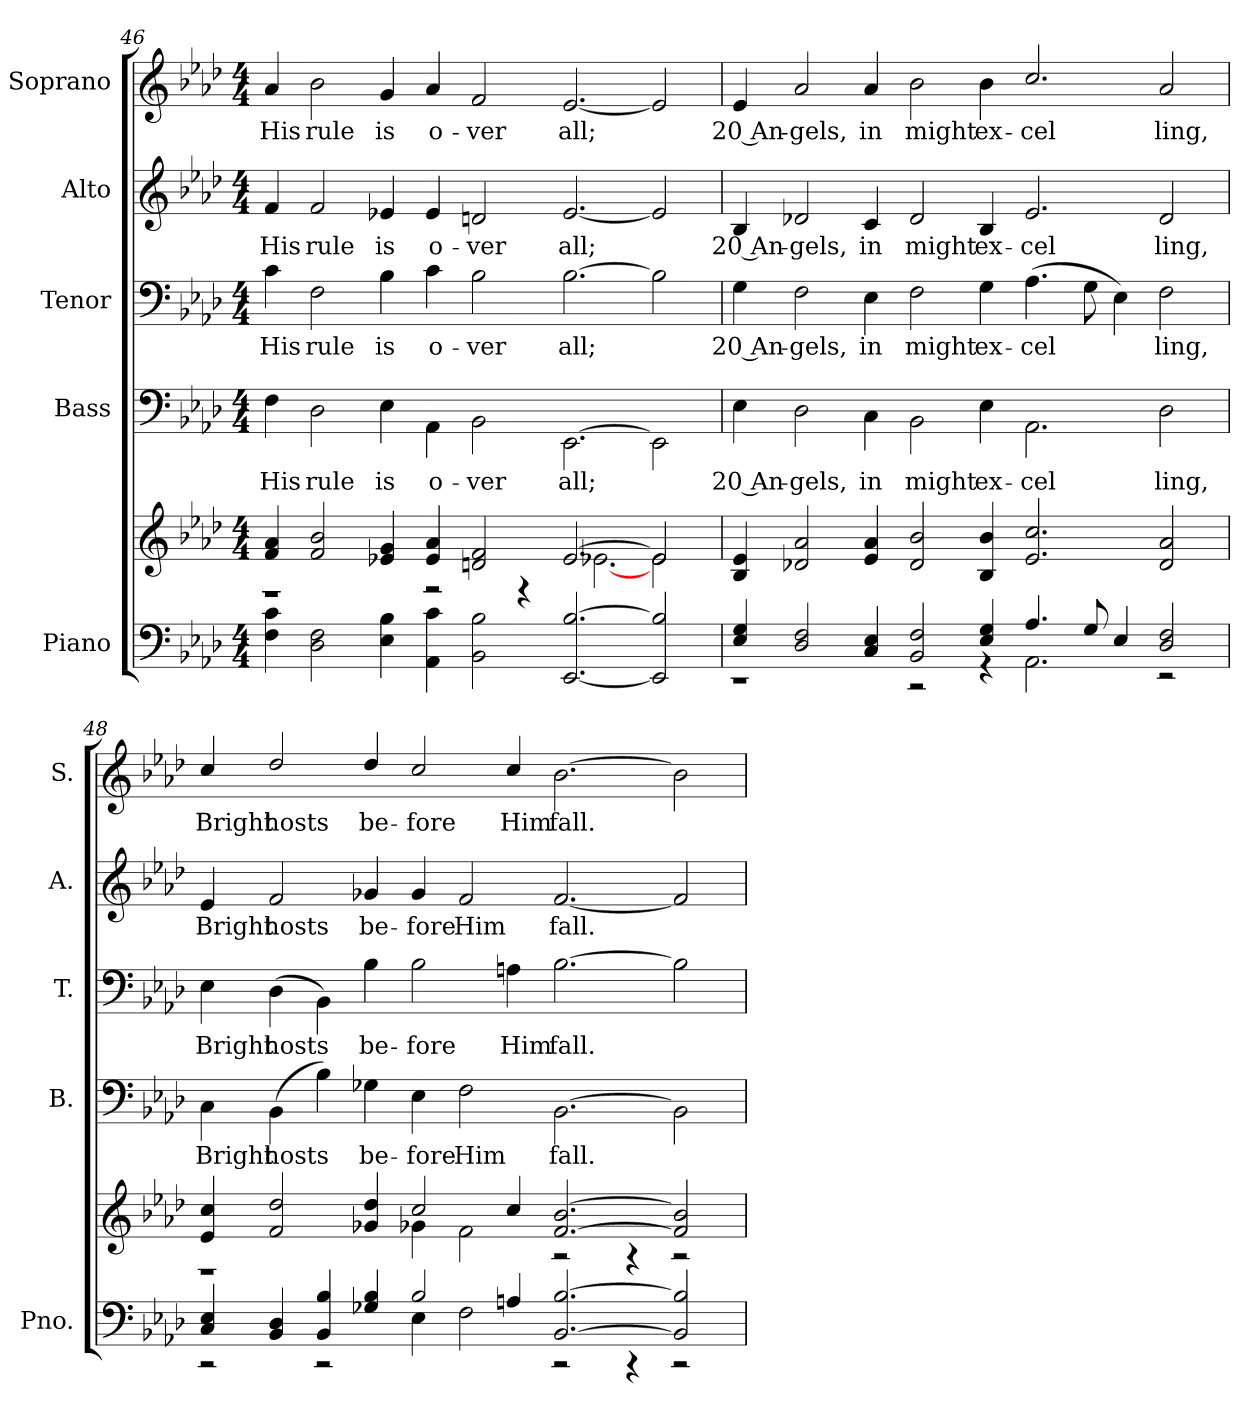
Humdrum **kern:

**kern	**kern	**kern	**text	**kern	**text	**kern	**text	**kern	**text
*part5	*part5	*part4	*part4	*part3	*part3	*part2	*part2	*part1	*part1
*staff6	*staff5	*staff4	*staff4	*staff3	*staff3	*staff2	*staff2	*staff1	*staff1
*I"Piano	*	*I"Bass	*	*I"Tenor	*	*I"Alto	*	*I"Soprano	*
*I'Pno.	*	*I'B.	*	*I'T.	*	*I'A.	*	*I'S.	*
*clefF4	*clefG2	*clefF4	*	*clefF4	*	*clefG2	*	*clefG2	*
*k[b-e-a-d-]	*k[b-e-a-d-]	*k[b-e-a-d-]	*	*k[b-e-a-d-]	*	*k[b-e-a-d-]	*	*k[b-e-a-d-]	*
*A-:	*A-:	*A-:	*	*A-:	*	*A-:	*	*A-:	*
*M4/4	*M4/4	*M4/4	*	*M4/4	*	*M4/4	*	*M4/4	*
=46	=46	=46	=46	=46	=46	=46	=46	=46	=46
*	*^	*	*	*	*	*	*	*	*
!	!	!	!	!LO:LY:b:color=#000000	!	!	!	!	!	!
!	!	!	!	!	!	!LO:LY:b:color=#000000	!	!	!	!
!	!	!	!	!	!	!	!	!LO:LY:b:color=#000000	!	!
!	!	!	!	!	!	!	!	!	!	!LO:LY:b:color=#000000
4Fi\ 4ci	4fi/ 4a-i	1r	4Fi\	His	4ci\	His	4fi/	His	4a-i/	His
!	!	!	!	!LO:LY:b:color=#000000	!	!	!	!	!	!
!	!	!	!	!	!	!LO:LY:b:color=#000000	!	!	!	!
!	!	!	!	!	!	!	!	!LO:LY:b:color=#000000	!	!
!	!	!	!	!	!	!	!	!	!	!LO:LY:b:color=#000000
2D-i\ 2Fi	2fi/ 2b-i	.	2D-i\	rule	2Fi\	rule	2fi/	rule	2b-i\	rule
!	!	!	!	!LO:LY:b:color=#000000	!	!	!	!	!	!
!	!	!	!	!	!	!LO:LY:b:color=#000000	!	!	!	!
!	!	!	!	!	!	!	!	!LO:LY:b:color=#000000	!	!
!	!	!	!	!	!	!	!	!	!	!LO:LY:b:color=#000000
4E-i\ 4B-i	4e-Xi/ 4gi	.	4E-i\	is	4B-i\	is	4e-Xi/	is	4gi/	is
!	!	!	!	!LO:LY:b:color=#000000	!	!	!	!	!	!
!	!	!	!	!	!	!LO:LY:b:color=#000000	!	!	!	!
!	!	!	!	!	!	!	!	!LO:LY:b:color=#000000	!	!
!	!	!	!	!	!	!	!	!	!	!LO:LY:b:color=#000000
4AA-i\ 4ci	4e-i/ 4a-i	2r	4AA-i\	o-	4ci\	o-	4e-i/	o-	4a-i/	o-
!	!	!	!	!LO:LY:b:color=#000000	!	!	!	!	!	!
!	!	!	!	!	!	!LO:LY:b:color=#000000	!	!	!	!
!	!	!	!	!	!	!	!	!LO:LY:b:color=#000000	!	!
!	!	!	!	!	!	!	!	!	!	!LO:LY:b:color=#000000
2BB-i\ 2B-i	2dni/ 2fi	.	2BB-i\	-ver	2B-i\	-ver	2dni/	-ver	2fi/	-ver
.	.	4r	.	.	.	.	.	.	.	.
!	!	!	!	!LO:LY:b:color=#000000	!	!	!	!	!	!
!	!	!	!	!	!	!LO:LY:b:color=#000000	!	!	!	!
!	!	!	!	!	!	!	!	!LO:LY:b:color=#000000	!	!
!	!	!	!	!	!	!	!	!	!	!LO:LY:b:color=#000000
[<2.EE-i/ [>2.B-i	[>2.e-i/	[<2.e-Xi\	[>2.EE-i\	all;	[>2.B-i\	all;	[<2.e-i/	all;	[<2.e-i/	all;
2EE-i/] 2B-i]	2e-i/]	2e-i\	2EE-i\]	.	2B-i\]	.	2e-i/]	.	2e-i/]	.
*	*v	*v	*	*	*	*	*	*	*	*
!!LO:LB:g=z
=47	=47	=47	=47	=47	=47	=47	=47	=47	=47
*^	*	*	*	*	*	*	*	*	*
*	*	*^	*	*	*	*	*	*	*	*
!	!	!	!	!	!LO:LY:b:color=#000000	!	!	!	!	!	!
*	*	*v	*v	*	*	*	*	*	*	*	*
*	*	*^	*	*	*	*	*	*	*	*
!	!	!	!	!	!	!	!LO:LY:b:color=#000000	!	!	!	!
*	*	*v	*v	*	*	*	*	*	*	*	*
*	*	*^	*	*	*	*	*	*	*	*
!	!	!	!	!	!	!	!	!	!LO:LY:b:color=#000000	!	!
*	*	*v	*v	*	*	*	*	*	*	*	*
*	*	*^	*	*	*	*	*	*	*	*
!	!	!	!	!	!	!	!	!	!	!	!LO:LY:b:color=#000000
*	*	*v	*v	*	*	*	*	*	*	*	*
4E-i/ 4Gi	1r	4B-i/ 4e-i	4E-i\	20 An-	4Gi\	20 An-	4B-i/	20 An-	4e-i/	20 An-
!	!	!	!	!LO:LY:b:color=#000000	!	!	!	!	!	!
!	!	!	!	!	!	!LO:LY:b:color=#000000	!	!	!	!
!	!	!	!	!	!	!	!	!LO:LY:b:color=#000000	!	!
!	!	!	!	!	!	!	!	!	!	!LO:LY:b:color=#000000
2D-i/ 2Fi	.	2d-Xi/ 2a-i	2D-i\	-gels,	2Fi\	-gels,	2d-Xi/	-gels,	2a-i/	-gels,
!	!	!	!	!LO:LY:b:color=#000000	!	!	!	!	!	!
!	!	!	!	!	!	!LO:LY:b:color=#000000	!	!	!	!
!	!	!	!	!	!	!	!	!LO:LY:b:color=#000000	!	!
!	!	!	!	!	!	!	!	!	!	!LO:LY:b:color=#000000
4Ci/ 4E-i	.	4e-i/ 4a-i	4Ci\	in	4E-i\	in	4ci/	in	4a-i/	in
!	!	!	!	!LO:LY:b:color=#000000	!	!	!	!	!	!
!	!	!	!	!	!	!LO:LY:b:color=#000000	!	!	!	!
!	!	!	!	!	!	!	!	!LO:LY:b:color=#000000	!	!
!	!	!	!	!	!	!	!	!	!	!LO:LY:b:color=#000000
2BB-i/ 2Fi	2r	2d-i/ 2b-i	2BB-i\	might	2Fi\	might	2d-i/	might	2b-i\	might
!	!	!	!	!LO:LY:b:color=#000000	!	!	!	!	!	!
!	!	!	!	!	!	!LO:LY:b:color=#000000	!	!	!	!
!	!	!	!	!	!	!	!	!LO:LY:b:color=#000000	!	!
!	!	!	!	!	!	!	!	!	!	!LO:LY:b:color=#000000
4E-i/ 4Gi	4r	4B-i/ 4b-i	4E-i\	ex-	4Gi\	ex-	4B-i/	ex-	4b-i\	ex-
!	!	!	!	!LO:LY:b:color=#000000	!	!	!	!	!	!
!	!	!	!	!	!	!LO:LY:b:color=#000000	!	!	!	!
!	!	!	!	!	!	!	!	!LO:LY:b:color=#000000	!	!
!	!	!	!	!	!	!	!	!	!	!LO:LY:b:color=#000000
4.A-i/	2.AA-i\	2.e-i/ 2.cci	2.AA-i\	-cel	(4.A-i\	-cel	2.e-i/	-cel	2.cci/	-cel
8Gi/	.	.	.	.	8Gi\	.	.	.	.	.
4E-i/	.	.	.	.	4E-i\)	.	.	.	.	.
!	!	!	!	!LO:LY:b:color=#000000	!	!	!	!	!	!
!	!	!	!	!	!	!LO:LY:b:color=#000000	!	!	!	!
!	!	!	!	!	!	!	!	!LO:LY:b:color=#000000	!	!
!	!	!	!	!	!	!	!	!	!	!LO:LY:b:color=#000000
2D-i/ 2Fi	2r	2d-i/ 2a-i	2D-i\	ling,	2Fi\	ling,	2d-i/	ling,	2a-i/	ling,
=48	=48	=48	=48	=48	=48	=48	=48	=48	=48	=48
*	*	*^	*	*	*	*	*	*	*	*
!	!	!	!	!	!LO:LY:b:color=#000000	!	!	!	!	!	!
!	!	!	!	!	!	!	!LO:LY:b:color=#000000	!	!	!	!
!	!	!	!	!	!	!	!	!	!LO:LY:b:color=#000000	!	!
!	!	!	!	!	!	!	!	!	!	!	!LO:LY:b:color=#000000
4Ci/ 4E-i	2r	4e-i/ 4cci	1r	4Ci\	Bright	4E-i\	Bright	4e-i/	Bright	4cci/	Bright
!	!	!	!	!	!LO:LY:b:color=#000000	!	!	!	!	!	!
!	!	!	!	!	!	!	!LO:LY:b:color=#000000	!	!	!	!
!	!	!	!	!	!	!	!	!	!LO:LY:b:color=#000000	!	!
!	!	!	!	!	!	!	!	!	!	!	!LO:LY:b:color=#000000
4BB-i/ 4D-i	.	2fi/ 2dd-i	.	(4BB-i\	hosts	(4D-i\	hosts	2fi/	hosts	2dd-i/	hosts
4BB-i/ 4B-i	2r	.	.	4B-i\)	.	4BB-i\)	.	.	.	.	.
!	!	!	!	!	!LO:LY:b:color=#000000	!	!	!	!	!	!
!	!	!	!	!	!	!	!LO:LY:b:color=#000000	!	!	!	!
!	!	!	!	!	!	!	!	!	!LO:LY:b:color=#000000	!	!
!	!	!	!	!	!	!	!	!	!	!	!LO:LY:b:color=#000000
4G-Xi/ 4B-i	.	4g-Xi/ 4dd-i	.	4G-Xi\	be-	4B-i\	be-	4g-Xi/	be-	4dd-i/	be-
!	!	!	!	!	!LO:LY:b:color=#000000	!	!	!	!	!	!
!	!	!	!	!	!	!	!LO:LY:b:color=#000000	!	!	!	!
!	!	!	!	!	!	!	!	!	!LO:LY:b:color=#000000	!	!
!	!	!	!	!	!	!	!	!	!	!	!LO:LY:b:color=#000000
2B-i/	4E-i\	2cci/	4g-Xi\	4E-i\	-fore	2B-i\	-fore	4g-i/	-fore	2cci/	-fore
!	!	!	!	!	!LO:LY:b:color=#000000	!	!	!	!	!	!
!	!	!	!	!	!	!	!	!	!LO:LY:b:color=#000000	!	!
.	2Fi\	.	2fi\	2Fi\	Him	.	.	2fi/	Him	.	.
!	!	!	!	!	!	!	!LO:LY:b:color=#000000	!	!	!	!
!	!	!	!	!	!	!	!	!	!	!	!LO:LY:b:color=#000000
4Ani/	.	4cci/	.	.	.	4Ani\	Him	.	.	4cci/	Him
!	!	!	!	!	!LO:LY:b:color=#000000	!	!	!	!	!	!
!	!	!	!	!	!	!	!LO:LY:b:color=#000000	!	!	!	!
!	!	!	!	!	!	!	!	!	!LO:LY:b:color=#000000	!	!
!	!	!	!	!	!	!	!	!	!	!	!LO:LY:b:color=#000000
[>2.BB-i/ [>2.B-i	2r	[>2.fi/ [>2.b-i	2r	[>2.BB-i\	fall.	[>2.B-i\	fall.	[<2.fi/	fall.	[>2.b-i\	fall.
.	4r	.	4r	.	.	.	.	.	.	.	.
2BB-i/] 2B-i]	2r	2fi/] 2b-i]	2r	2BB-i\]	.	2B-i\]	.	2fi/]	.	2b-i\]	.
*v	*v	*	*	*	*	*	*	*	*	*	*
*	*v	*v	*	*	*	*	*	*	*	*
=	=	=	=	=	=	=	=	=	=
*-	*-	*-	*-	*-	*-	*-	*-	*-	*-
